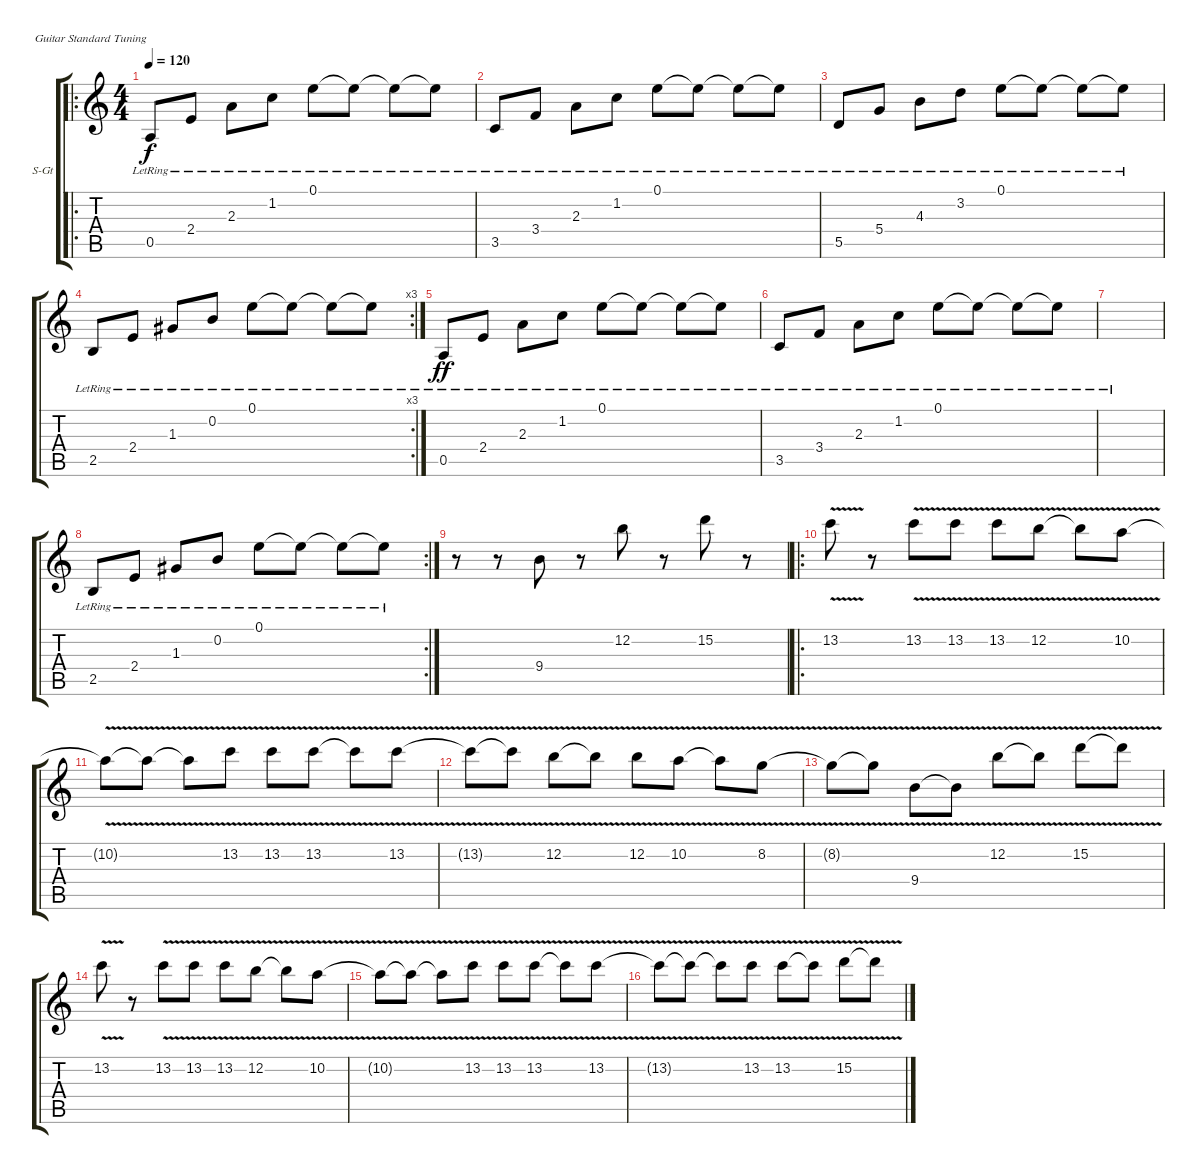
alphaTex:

\defaultSystemsLayout 4
\bracketExtendMode groupsimilarinstruments
\firstSystemTrackNameOrientation horizontal
\otherSystemsTrackNameOrientation horizontal
\track ("Sergei Mihalok / acoustic" "S-Gt") {instrument acousticguitarsteel}
\staff {score tabs}
\tuning (E4 B3 G3 D3 A2 E2)
\ro
\ts (4 4)
\tempo 120
\clef g2
\ks c
0.5{lr}.8{dy f instrument acousticguitarsteel} 2.4{lr}.8 2.3{lr}.8 1.2{lr}.8 0.1{lr}.8 0.1{lr t}.8 0.1{lr t}.8 0.1{lr t}.8 |
3.5{lr}.8 3.4{lr}.8 2.3{lr}.8 1.2{lr}.8 0.1{lr}.8 0.1{lr t}.8 0.1{lr t}.8 0.1{lr t}.8 |
5.5{lr}.8 5.4{lr}.8 4.3{lr}.8 3.2{lr}.8 0.1{lr}.8 0.1{lr t}.8 0.1{lr t}.8 0.1{lr t}.8 |
\rc 3
2.5{lr}.8 2.4{lr}.8 1.3{lr}.8 0.2{lr}.8 0.1{lr}.8 0.1{lr t}.8 0.1{lr t}.8 0.1{lr t}.8 |
0.5{lr}.8{dy ff} 2.4{lr}.8 2.3{lr}.8 1.2{lr}.8 0.1{lr}.8 0.1{lr t}.8 0.1{lr t}.8 0.1{lr t}.8 |
3.5{lr}.8 3.4{lr}.8 2.3{lr}.8 1.2{lr}.8 0.1{lr}.8 0.1{lr t}.8 0.1{lr t}.8 0.1{lr t}.8 |
|
\rc 2
2.5{lr}.8 2.4{lr}.8 1.3{lr}.8 0.2{lr}.8 0.1{lr}.8 0.1{lr t}.8 0.1{lr t}.8 0.1{lr t}.8 |
r.8 r.8 9.4.8 r.8 12.2.8 r.8 15.2.8 r.8 |
\ro
13.2{v}.8 r.8 13.2{v}.8 13.2{v}.8 13.2{v}.8 12.2{v}.8 12.2{v t}.8 10.2{v}.8 |
10.2{v t}.8 10.2{v t}.8 10.2{v t}.8 13.2{v}.8 13.2{v}.8 13.2{v}.8 13.2{v t}.8 13.2{v}.8 |
13.2{v t}.8 13.2{v t}.8 12.2{v}.8 12.2{v t}.8 12.2{v}.8 10.2{v}.8 10.2{v t}.8 8.2{v}.8 |
8.2{v t}.8 8.2{v t}.8 9.4{v}.8 9.4{v t}.8 12.2{v}.8 12.2{v t}.8 15.2{v}.8 15.2{v t}.8 |
13.2{v}.8 r.8 13.2{v}.8 13.2{v}.8 13.2{v}.8 12.2{v}.8 12.2{v t}.8 10.2{v}.8 |
10.2{v t}.8 10.2{v t}.8 10.2{v t}.8 13.2{v}.8 13.2{v}.8 13.2{v}.8 13.2{v t}.8 13.2{v}.8 |
13.2{v t}.8 13.2{v t}.8 13.2{v t}.8 13.2{v}.8 13.2{v}.8 13.2{v t}.8 15.2{v}.8 15.2{v t}.8
